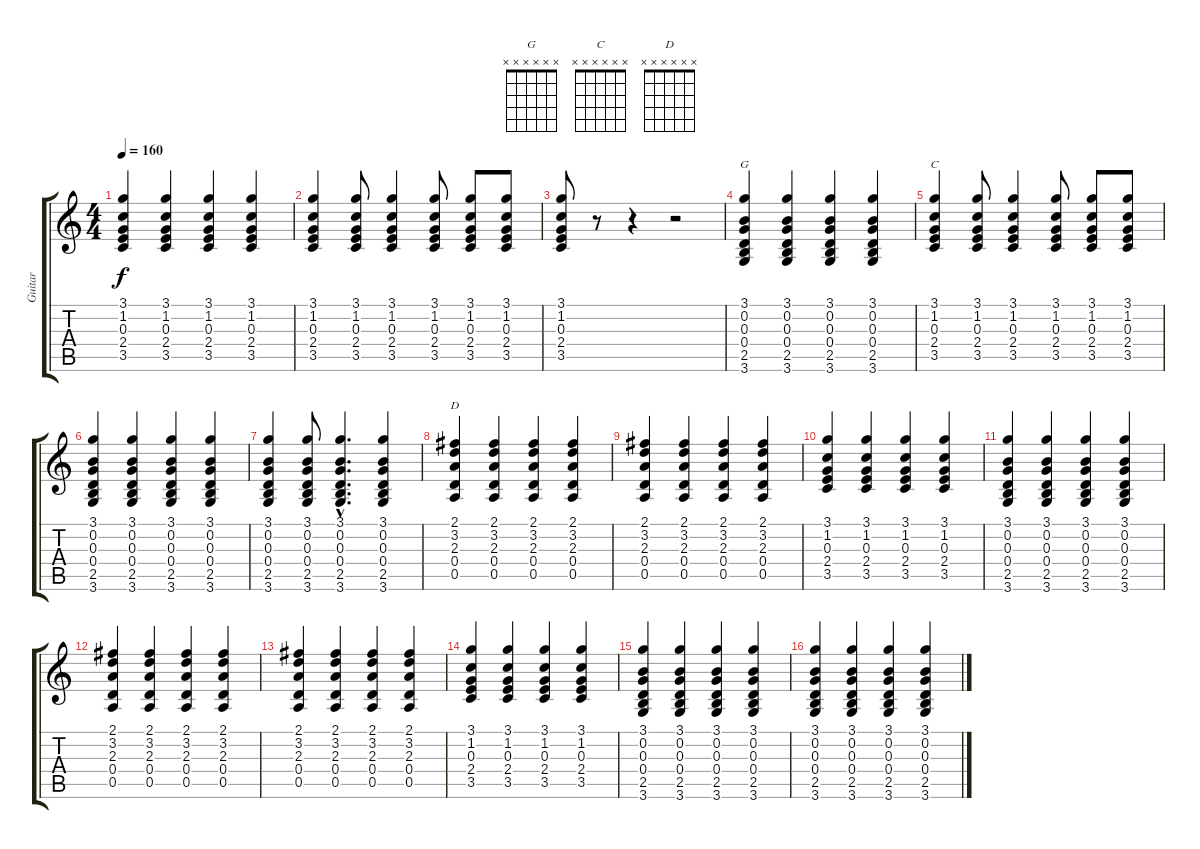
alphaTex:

\track ("Guitar" "Guitar") {instrument electricguitarclean}
\staff {score tabs}
\tuning (E4 B3 G3 D3 A2 E2) {hide}
\chord ("G" x x x x x x)
\chord ("C" x x x x x x)
\chord ("D" x x x x x x)
\ts (4 4)
\tempo 160
\clef g2
\ks c
(3.1 1.2 0.3 2.4 3.5).4{dy f} (3.1 1.2 0.3 2.4 3.5).4 (3.1 1.2 0.3 2.4 3.5).4 (3.1 1.2 0.3 2.4 3.5).4 |
(3.1 1.2 0.3 2.4 3.5).4 (3.1 1.2 0.3 2.4 3.5).8 (3.1 1.2 0.3 2.4 3.5).4 (3.1 1.2 0.3 2.4 3.5).8 (3.1 1.2 0.3 2.4 3.5).8 (3.1 1.2 0.3 2.4 3.5).8 |
(3.1 1.2 0.3 2.4 3.5).8 r.8 r.4 r.2 |
(3.1 0.2 0.3 0.4 2.5 3.6).4{ch "G"} (3.1 0.2 0.3 0.4 2.5 3.6).4 (3.1 0.2 0.3 0.4 2.5 3.6).4 (3.1 0.2 0.3 0.4 2.5 3.6).4 |
(3.1 1.2 0.3 2.4 3.5).4{ch "C"} (3.1 1.2 0.3 2.4 3.5).8 (3.1 1.2 0.3 2.4 3.5).4 (3.1 1.2 0.3 2.4 3.5).8 (3.1 1.2 0.3 2.4 3.5).8 (3.1 1.2 0.3 2.4 3.5).8 |
(3.1 0.2 0.3 0.4 2.5 3.6).4 (3.1 0.2 0.3 0.4 2.5 3.6).4 (3.1 0.2 0.3 0.4 2.5 3.6).4 (3.1 0.2 0.3 0.4 2.5 3.6).4 |
(3.1 0.2 0.3 0.4 2.5 3.6).4 (3.1 0.2 0.3 0.4 2.5 3.6).8 (3.1{hac} 0.2{hac} 0.3{hac} 0.4{hac} 2.5{hac} 3.6{hac}).4{d} (3.1 0.2 0.3 0.4 2.5 3.6).4 |
(2.1 3.2 2.3 0.4 0.5).4{ch "D"} (2.1 3.2 2.3 0.4 0.5).4 (2.1 3.2 2.3 0.4 0.5).4 (2.1 3.2 2.3 0.4 0.5).4 |
(2.1 3.2 2.3 0.4 0.5).4 (2.1 3.2 2.3 0.4 0.5).4 (2.1 3.2 2.3 0.4 0.5).4 (2.1 3.2 2.3 0.4 0.5).4 |
(3.1 1.2 0.3 2.4 3.5).4 (3.1 1.2 0.3 2.4 3.5).4 (3.1 1.2 0.3 2.4 3.5).4 (3.1 1.2 0.3 2.4 3.5).4 |
(3.1 0.2 0.3 0.4 2.5 3.6).4 (3.1 0.2 0.3 0.4 2.5 3.6).4 (3.1 0.2 0.3 0.4 2.5 3.6).4 (3.1 0.2 0.3 0.4 2.5 3.6).4 |
(2.1 3.2 2.3 0.4 0.5).4 (2.1 3.2 2.3 0.4 0.5).4 (2.1 3.2 2.3 0.4 0.5).4 (2.1 3.2 2.3 0.4 0.5).4 |
(2.1 3.2 2.3 0.4 0.5).4 (2.1 3.2 2.3 0.4 0.5).4 (2.1 3.2 2.3 0.4 0.5).4 (2.1 3.2 2.3 0.4 0.5).4 |
(3.1 1.2 0.3 2.4 3.5).4 (3.1 1.2 0.3 2.4 3.5).4 (3.1 1.2 0.3 2.4 3.5).4 (3.1 1.2 0.3 2.4 3.5).4 |
(3.1 0.2 0.3 0.4 2.5 3.6).4 (3.1 0.2 0.3 0.4 2.5 3.6).4 (3.1 0.2 0.3 0.4 2.5 3.6).4 (3.1 0.2 0.3 0.4 2.5 3.6).4 |
(3.1 0.2 0.3 0.4 2.5 3.6).4 (3.1 0.2 0.3 0.4 2.5 3.6).4 (3.1 0.2 0.3 0.4 2.5 3.6).4 (3.1 0.2 0.3 0.4 2.5 3.6).4
